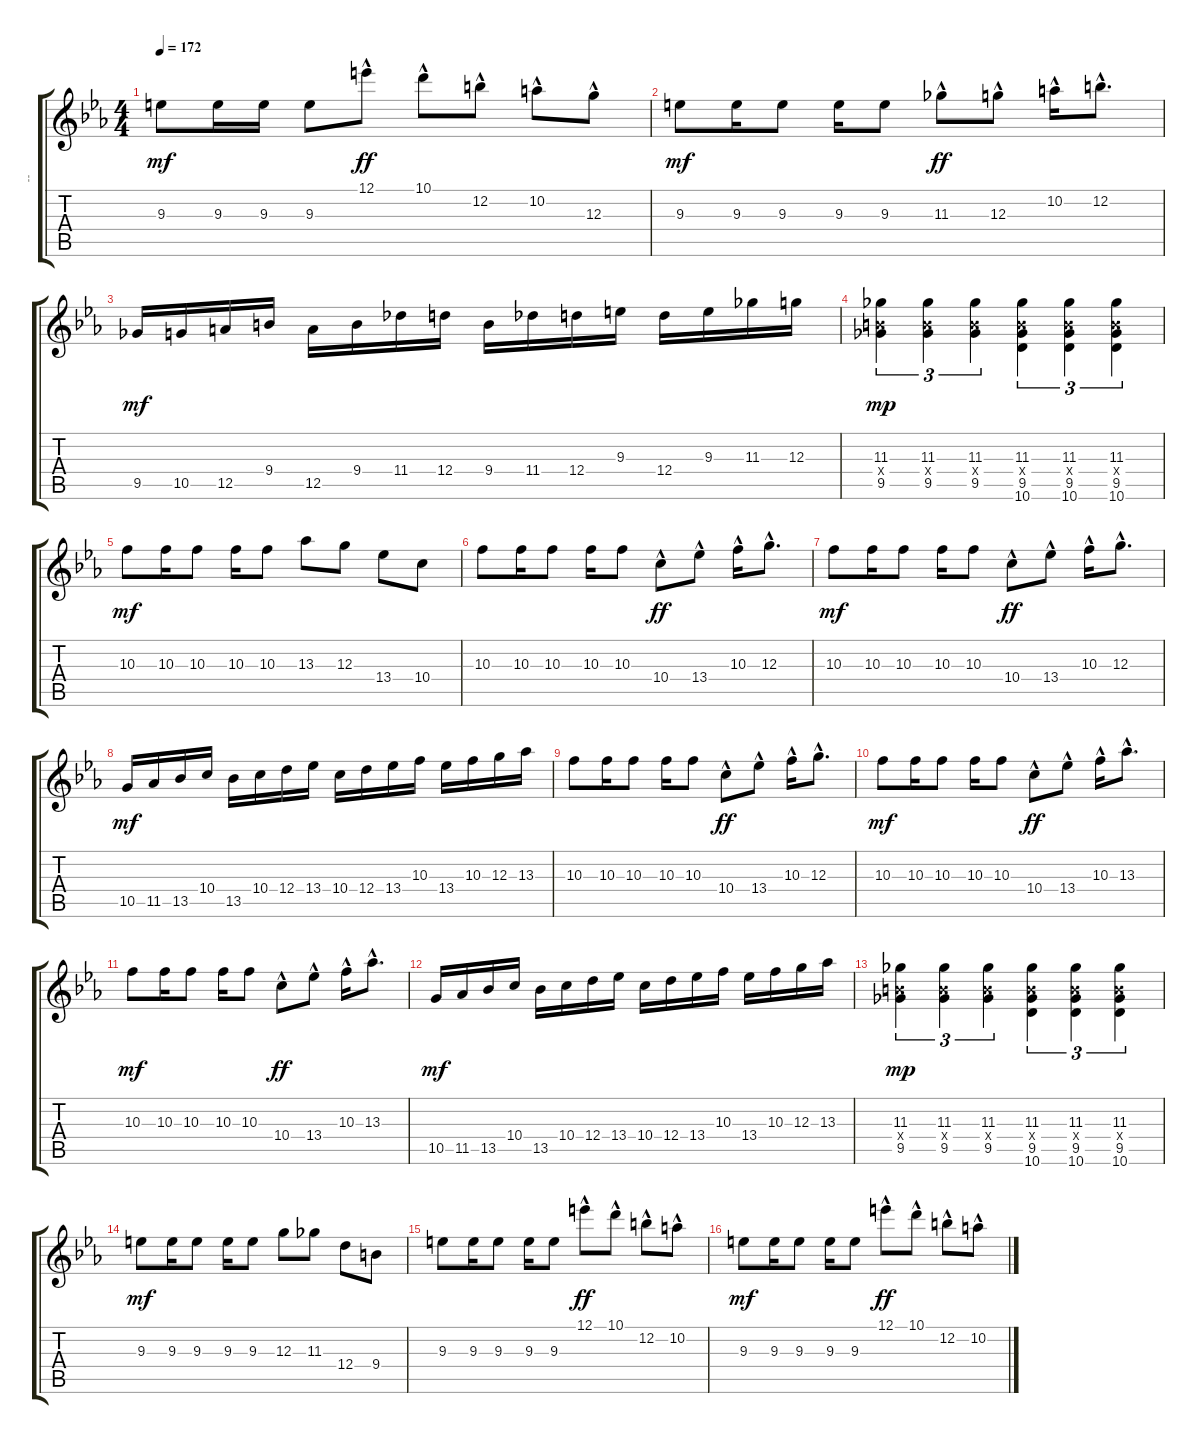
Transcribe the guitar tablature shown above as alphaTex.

\track ("--" "--") {instrument overdrivenguitar}
\staff {score tabs}
\tuning (E4 B3 G3 D3 A2 E2) {hide}
\ts (4 4)
\tempo 172
\clef g2
\ks eb
9.3.8{dy mf} 9.3.16 9.3.16 9.3.8 12.1{hac}.8{dy ff} 10.1{hac}.8 12.2{hac}.8 10.2{hac}.8 12.3{hac}.8 |
9.3.8{dy mf} 9.3.16 9.3.8 9.3.16 9.3.8 11.3{hac}.8{dy ff} 12.3{hac}.8 10.2{hac}.16 12.2{hac}.8{d} |
9.5.16{dy mf} 10.5.16 12.5.16 9.4.16 12.5.16 9.4.16 11.4.16 12.4.16 9.4.16 11.4.16 12.4.16 9.3.16 12.4.16 9.3.16 11.3.16 12.3.16 |
(11.3 9.4{x} 9.5).4{tu (3 2) dy mp} (11.3 9.4{x} 9.5).4{tu (3 2)} (11.3 9.4{x} 9.5).4{tu (3 2)} (11.3 9.4{x} 9.5 10.6).4{tu (3 2)} (11.3 9.4{x} 9.5 10.6).4{tu (3 2)} (11.3 9.4{x} 9.5 10.6).4{tu (3 2)} |
10.3.8{dy mf} 10.3.16 10.3.8 10.3.16 10.3.8 13.3.8 12.3.8 13.4.8 10.4.8 |
10.3.8 10.3.16 10.3.8 10.3.16 10.3.8 10.4{hac}.8{dy ff} 13.4{hac}.8 10.3{hac}.16 12.3{hac}.8{d} |
10.3.8{dy mf} 10.3.16 10.3.8 10.3.16 10.3.8 10.4{hac}.8{dy ff} 13.4{hac}.8 10.3{hac}.16 12.3{hac}.8{d} |
10.5.16{dy mf} 11.5.16 13.5.16 10.4.16 13.5.16 10.4.16 12.4.16 13.4.16 10.4.16 12.4.16 13.4.16 10.3.16 13.4.16 10.3.16 12.3.16 13.3.16 |
10.3.8 10.3.16 10.3.8 10.3.16 10.3.8 10.4{hac}.8{dy ff} 13.4{hac}.8 10.3{hac}.16 12.3{hac}.8{d} |
10.3.8{dy mf} 10.3.16 10.3.8 10.3.16 10.3.8 10.4{hac}.8{dy ff} 13.4{hac}.8 10.3{hac}.16 13.3{hac}.8{d} |
10.3.8{dy mf} 10.3.16 10.3.8 10.3.16 10.3.8 10.4{hac}.8{dy ff} 13.4{hac}.8 10.3{hac}.16 13.3{hac}.8{d} |
10.5.16{dy mf} 11.5.16 13.5.16 10.4.16 13.5.16 10.4.16 12.4.16 13.4.16 10.4.16 12.4.16 13.4.16 10.3.16 13.4.16 10.3.16 12.3.16 13.3.16 |
(11.3 9.4{x} 9.5).4{tu (3 2) dy mp} (11.3 9.4{x} 9.5).4{tu (3 2)} (11.3 9.4{x} 9.5).4{tu (3 2)} (11.3 9.4{x} 9.5 10.6).4{tu (3 2)} (11.3 9.4{x} 9.5 10.6).4{tu (3 2)} (11.3 9.4{x} 9.5 10.6).4{tu (3 2)} |
9.3.8{dy mf} 9.3.16 9.3.8 9.3.16 9.3.8 12.3.8 11.3.8 12.4.8 9.4.8 |
9.3.8 9.3.16 9.3.8 9.3.16 9.3.8 12.1{hac}.8{dy ff} 10.1{hac}.8 12.2{hac}.8 10.2{hac}.8 |
9.3.8{dy mf} 9.3.16 9.3.8 9.3.16 9.3.8 12.1{hac}.8{dy ff} 10.1{hac}.8 12.2{hac}.8 10.2{hac}.8
